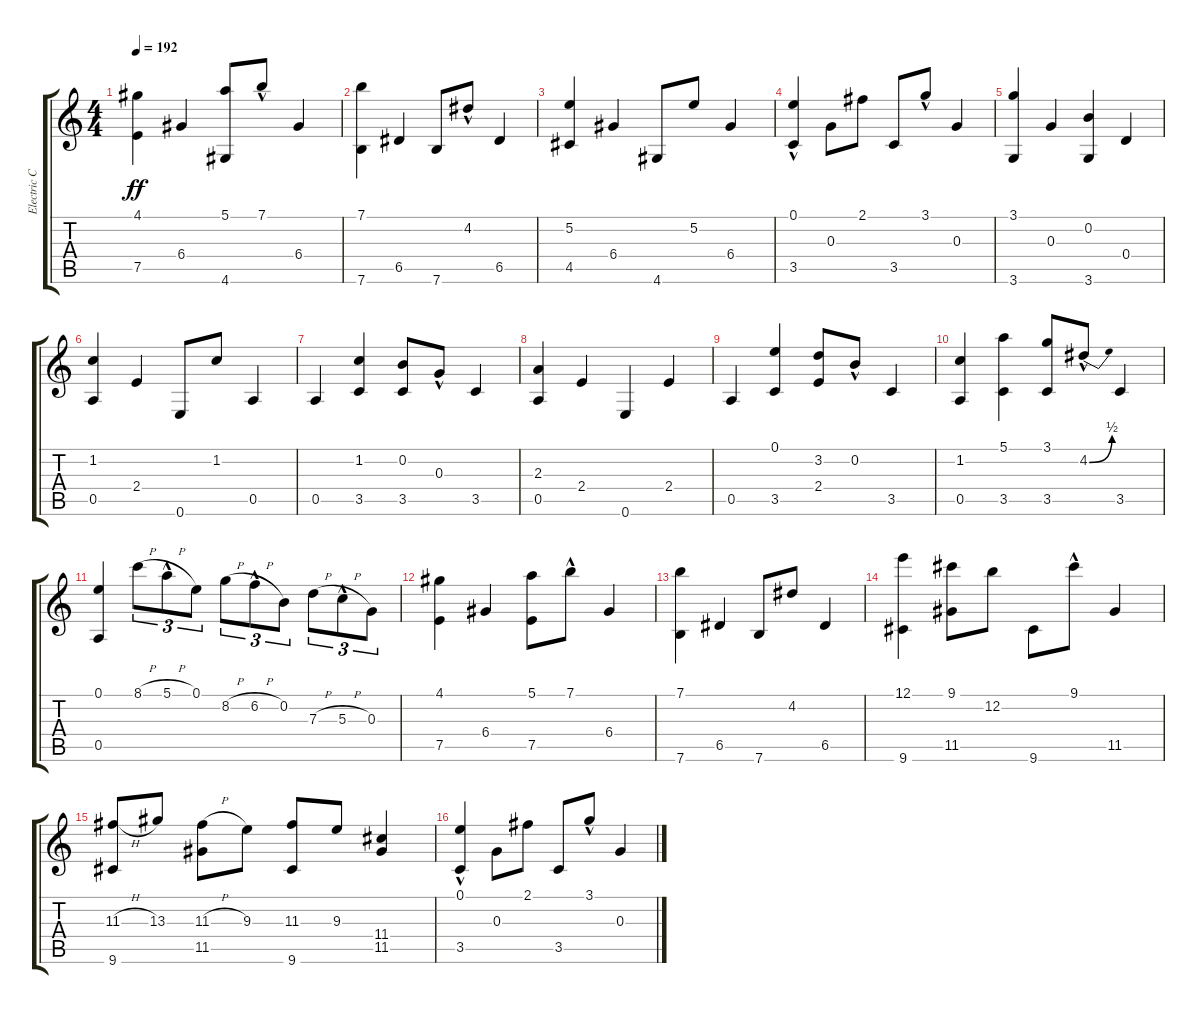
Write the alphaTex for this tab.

\track ("Electric Clean" "Electric C") {instrument electricguitarjazz}
\staff {score tabs}
\tuning (E4 B3 G3 D3 A2 E2) {hide}
\ts (4 4)
\tempo 192
\clef g2
\ks c
(4.1 7.5).4{dy ff} 6.4.4 (5.1 4.6).8 7.1{hac}.8 6.4.4 |
(7.1 7.6).4 6.5.4 7.6.8 4.2{hac}.8 6.5.4 |
(5.2 4.5).4 6.4.4 4.6.8 5.2.8 6.4.4 |
(0.1{hac} 3.5).4 0.3.8 2.1.8 3.5.8 3.1{hac}.8 0.3.4 |
(3.1 3.6).4 0.3.4 (0.2 3.6).4 0.4.4 |
(1.2 0.5).4 2.4.4 0.6.8 1.2.8 0.5.4 |
0.5.4 (1.2 3.5).4 (0.2 3.5).8 0.3{hac}.8 3.5.4 |
(2.3 0.5).4 2.4.4 0.6.4 2.4.4 |
0.5.4 (0.1 3.5).4 (3.2 2.4).8 0.2{hac}.8 3.5.4 |
(1.2 0.5).4 (5.1 3.5).4 (3.1 3.5).8 4.2{be (bend 0 0 60 2) hac}.8 3.5.4 |
(0.1 0.5).4 8.1{h}.8{tu (3 2)} 5.1{h hac}.8{tu (3 2)} 0.1.8{tu (3 2)} 8.2{h}.8{tu (3 2)} 6.2{h hac}.8{tu (3 2)} 0.2.8{tu (3 2)} 7.3{h}.8{tu (3 2)} 5.3{h hac}.8{tu (3 2)} 0.3.8{tu (3 2)} |
(4.1 7.5).4 6.4.4 (5.1 7.5).8 7.1{hac}.8 6.4.4 |
(7.1 7.6).4 6.5.4 7.6.8 4.2.8 6.5.4 |
(12.1 9.6).4 (9.1 11.5).8 12.2.8 9.6.8 9.1{hac}.8 11.5.4 |
(11.3{h} 9.6).8 13.3.8 (11.3{h} 11.5).8 9.3.8 (11.3 9.6).8 9.3.8 (11.4 11.5).4 |
(0.1{hac} 3.5).4 0.3.8 2.1.8 3.5.8 3.1{hac}.8 0.3.4
